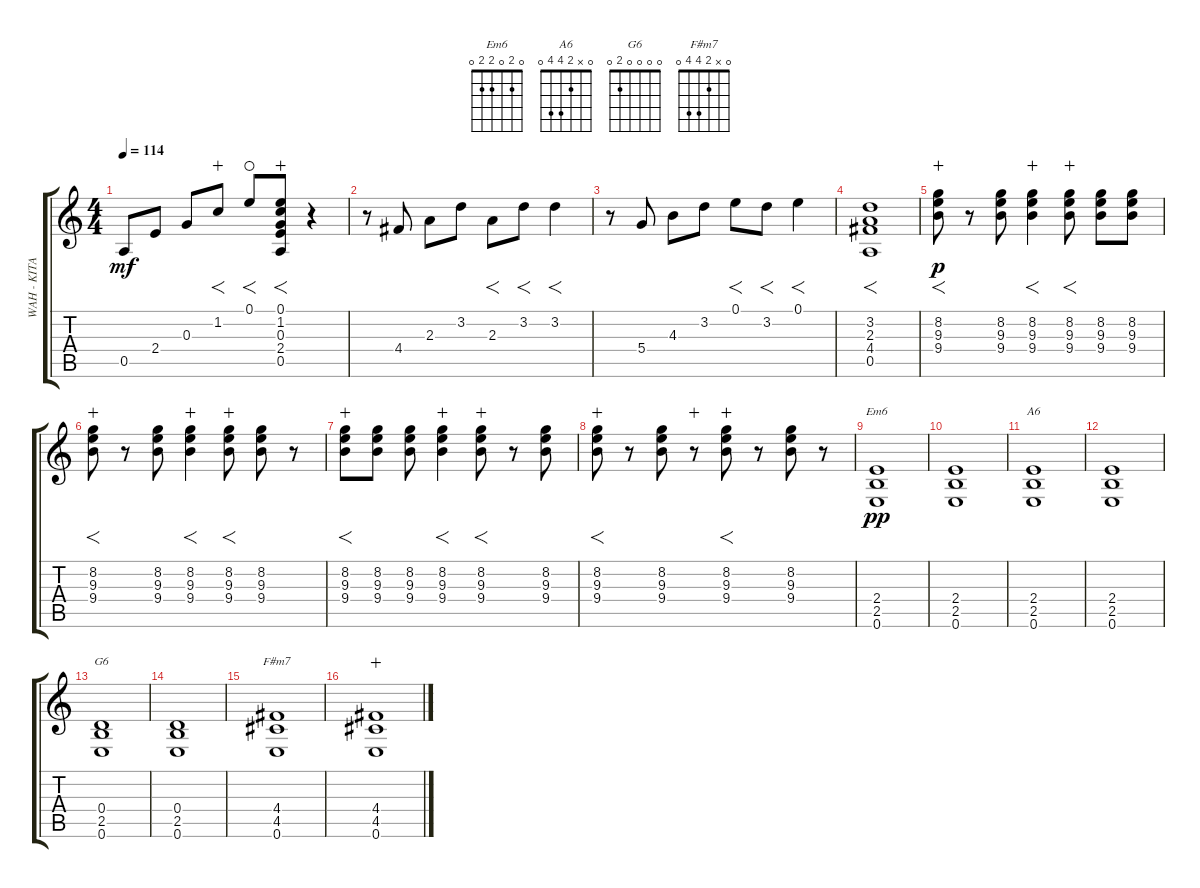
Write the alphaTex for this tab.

\track ("WAH - KITARA" "WAH - KITA") {instrument overdrivenguitar}
\staff {score tabs}
\tuning (E4 B3 G3 D3 A2 E2) {hide}
\chord ("Em6" 0 2 0 2 2 0)
\chord ("A6" 0 x 2 4 4 0)
\chord ("G6" 0 0 0 0 2 0)
\chord ("F#m7" 0 x 2 4 4 0)
\ts (4 4)
\tempo 114
\clef g2
\ks c
0.5.8{dy mf} 2.4.8 0.3.8 1.2.8{f wahc} 0.1.8{f waho} (0.1 1.2 0.3 2.4 0.5).8{f wahc} r.4 |
r.8 4.4.8 2.3.8 3.2.8 2.3.8{f} 3.2.8{f} 3.2.4{f} |
r.8 5.4.8 4.3.8 3.2.8 0.1.8{f} 3.2.8{f} 0.1.4{f} |
(3.2 2.3 4.4 0.5).1{f} |
(8.2 9.3 9.4).8{f dy p wahc} r.8 (8.2 9.3 9.4).8 (8.2 9.3 9.4).4{f wahc} (8.2 9.3 9.4).8{f wahc} (8.2 9.3 9.4).8 (8.2 9.3 9.4).8 |
(8.2 9.3 9.4).8{f wahc} r.8 (8.2 9.3 9.4).8 (8.2 9.3 9.4).4{f wahc} (8.2 9.3 9.4).8{f wahc} (8.2 9.3 9.4).8 r.8 |
(8.2 9.3 9.4).8{f wahc} (8.2 9.3 9.4).8 (8.2 9.3 9.4).8 (8.2 9.3 9.4).4{f wahc} (8.2 9.3 9.4).8{f wahc} r.8 (8.2 9.3 9.4).8 |
(8.2 9.3 9.4).8{f wahc} r.8 (8.2 9.3 9.4).8 r.8{wahc} (8.2 9.3 9.4).8{f wahc} r.8 (8.2 9.3 9.4).8 r.8 |
(2.4 2.5 0.6).1{ch "Em6" dy pp} |
(2.4 2.5 0.6).1 |
(2.4 2.5 0.6).1{ch "A6"} |
(2.4 2.5 0.6).1 |
(0.4 2.5 0.6).1{ch "G6"} |
(0.4 2.5 0.6).1 |
(4.4 4.5 0.6).1{ch "F#m7"} |
(4.4 4.5 0.6).1{wahc}
